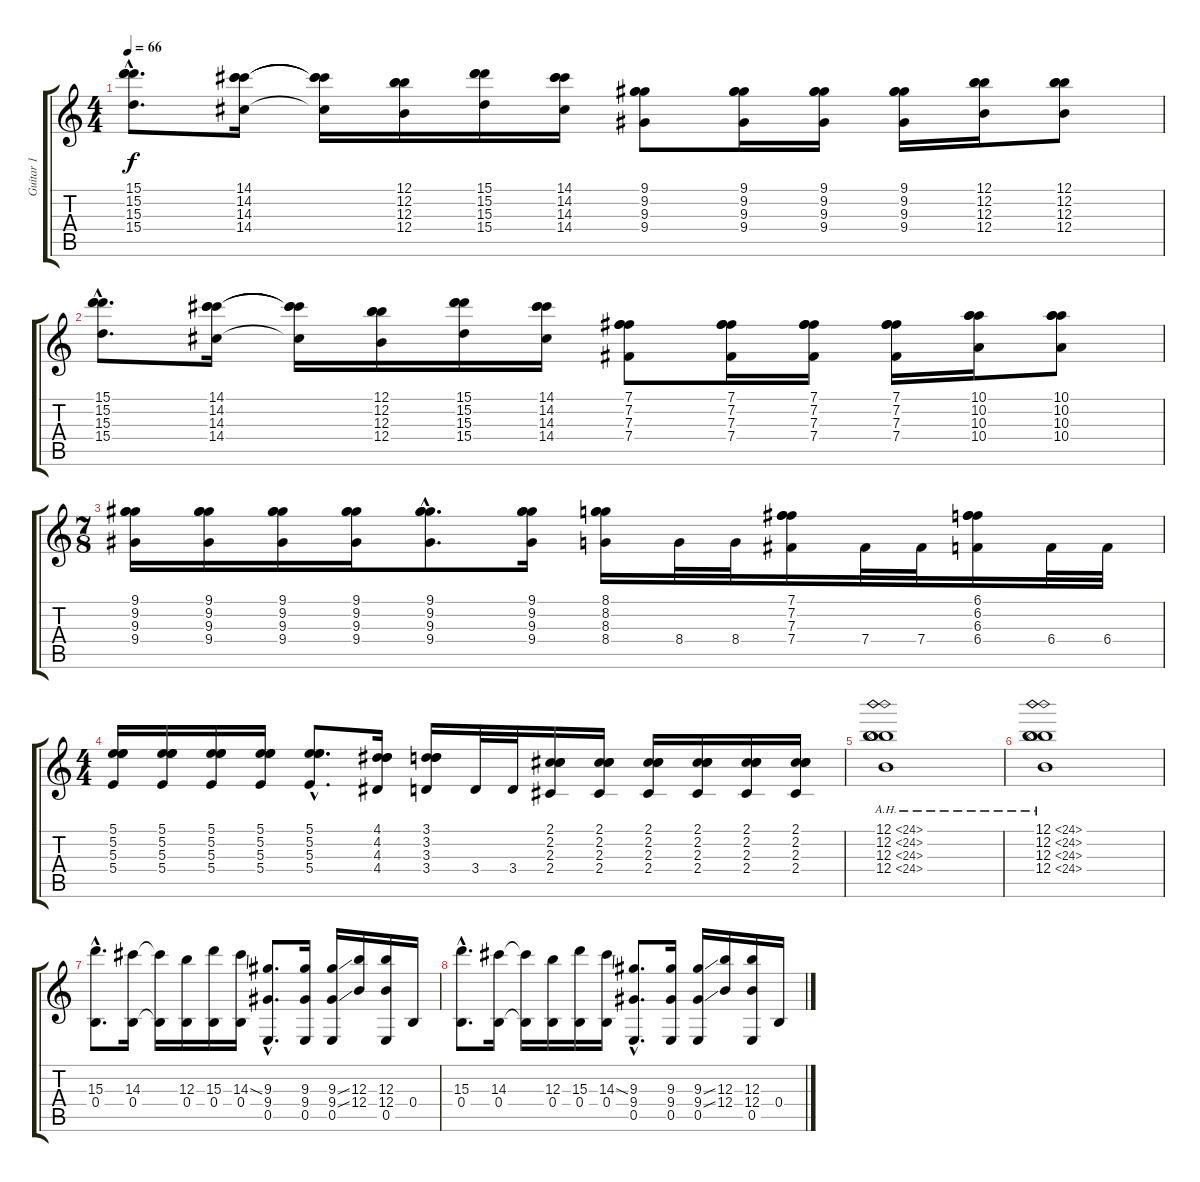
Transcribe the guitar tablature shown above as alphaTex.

\track ("Guitar 1" "Guitar 1") {instrument distortionguitar}
\staff {score tabs}
\tuning (B3 B3 B3 B2 E2 E2) {hide}
\ts (4 4)
\tempo 66
\clef g2
\ks c
(15.1{hac} 15.2{hac} 15.3{hac} 15.4{hac}).8{d dy f} (14.1 14.2 14.3 14.4).16 (14.1{t} 14.2{t} 14.3{t} 14.4{t}).16 (12.1 12.2 12.3 12.4).16 (15.1 15.2 15.3 15.4).16 (14.1 14.2 14.3 14.4).16 (9.1 9.2 9.3 9.4).8 (9.1 9.2 9.3 9.4).16 (9.1 9.2 9.3 9.4).16 (9.1 9.2 9.3 9.4).16 (12.1 12.2 12.3 12.4).16 (12.1 12.2 12.3 12.4).8 |
(15.1{hac} 15.2{hac} 15.3{hac} 15.4{hac}).8{d} (14.1 14.2 14.3 14.4).16 (14.1{t} 14.2{t} 14.3{t} 14.4{t}).16 (12.1 12.2 12.3 12.4).16 (15.1 15.2 15.3 15.4).16 (14.1 14.2 14.3 14.4).16 (7.1 7.2 7.3 7.4).8 (7.1 7.2 7.3 7.4).16 (7.1 7.2 7.3 7.4).16 (7.1 7.2 7.3 7.4).16 (10.1 10.2 10.3 10.4).16 (10.1 10.2 10.3 10.4).8 |
\ts (7 8)
(9.1 9.2 9.3 9.4).16 (9.1 9.2 9.3 9.4).16 (9.1 9.2 9.3 9.4).16 (9.1 9.2 9.3 9.4).16 (9.1{hac} 9.2{hac} 9.3{hac} 9.4{hac}).8{d} (9.1 9.2 9.3 9.4).16 (8.1 8.2 8.3 8.4).16 8.4.32 8.4.32 (7.1 7.2 7.3 7.4).16 7.4.32 7.4.32 (6.1 6.2 6.3 6.4).16 6.4.32 6.4.32 |
\ts (4 4)
(5.1 5.2 5.3 5.4).16 (5.1 5.2 5.3 5.4).16 (5.1 5.2 5.3 5.4).16 (5.1 5.2 5.3 5.4).16 (5.1{hac} 5.2{hac} 5.3{hac} 5.4{hac}).8{d} (4.1 4.2 4.3 4.4).16 (3.1 3.2 3.3 3.4).16 3.4.32 3.4.32 (2.1 2.2 2.3 2.4).16 (2.1 2.2 2.3 2.4).16 (2.1 2.2 2.3 2.4).16 (2.1 2.2 2.3 2.4).16 (2.1 2.2 2.3 2.4).16 (2.1 2.2 2.3 2.4).16 |
(12.1{ah 12} 12.2{ah 12} 12.3{ah 12} 12.4{ah 12}).1 |
(12.1{ah 12} 12.2{ah 12} 12.3{ah 12} 12.4{ah 12}).1 |
(15.3{hac} 0.4{hac}).8{d} (14.3 0.4).16 (14.3{t} 0.4{t}).16 (12.3 0.4).16 (15.3 0.4).16 (14.3{ss} 0.4).16 (9.3{hac} 9.4{hac} 0.5{hac}).8{d} (9.3 9.4 0.5).16 (9.3{ss} 9.4{ss} 0.5).16 (12.3 12.4).16 (12.3 12.4 0.5).16 0.4.16 |
(15.3{hac} 0.4{hac}).8{d} (14.3 0.4).16 (14.3{t} 0.4{t}).16 (12.3 0.4).16 (15.3 0.4).16 (14.3{ss} 0.4).16 (9.3{hac} 9.4{hac} 0.5{hac}).8{d} (9.3 9.4 0.5).16 (9.3{ss} 9.4{ss} 0.5).16 (12.3 12.4).16 (12.3 12.4 0.5).16 0.4.16
